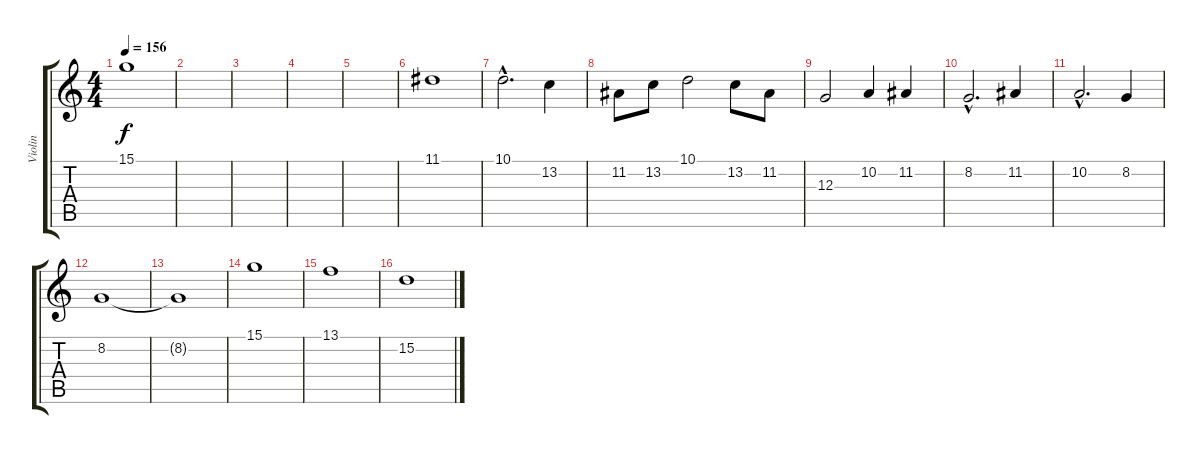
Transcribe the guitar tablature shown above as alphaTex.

\track ("Violin" "Violin") {instrument violin}
\staff {score tabs}
\tuning (E4 B3 G3 D3 A2 D2) {hide}
\ts (4 4)
\tempo 156
\clef g2
\ks c
15.1{t}.1{dy f} |
|
|
|
|
11.1.1 |
10.1{hac}.2{d} 13.2.4 |
11.2.8 13.2.8 10.1.2 13.2.8 11.2.8 |
12.3.2 10.2.4 11.2.4 |
8.2{hac}.2{d} 11.2.4 |
10.2{hac}.2{d} 8.2.4 |
8.2.1 |
8.2{t}.1 |
15.1.1 |
13.1.1 |
15.2.1
